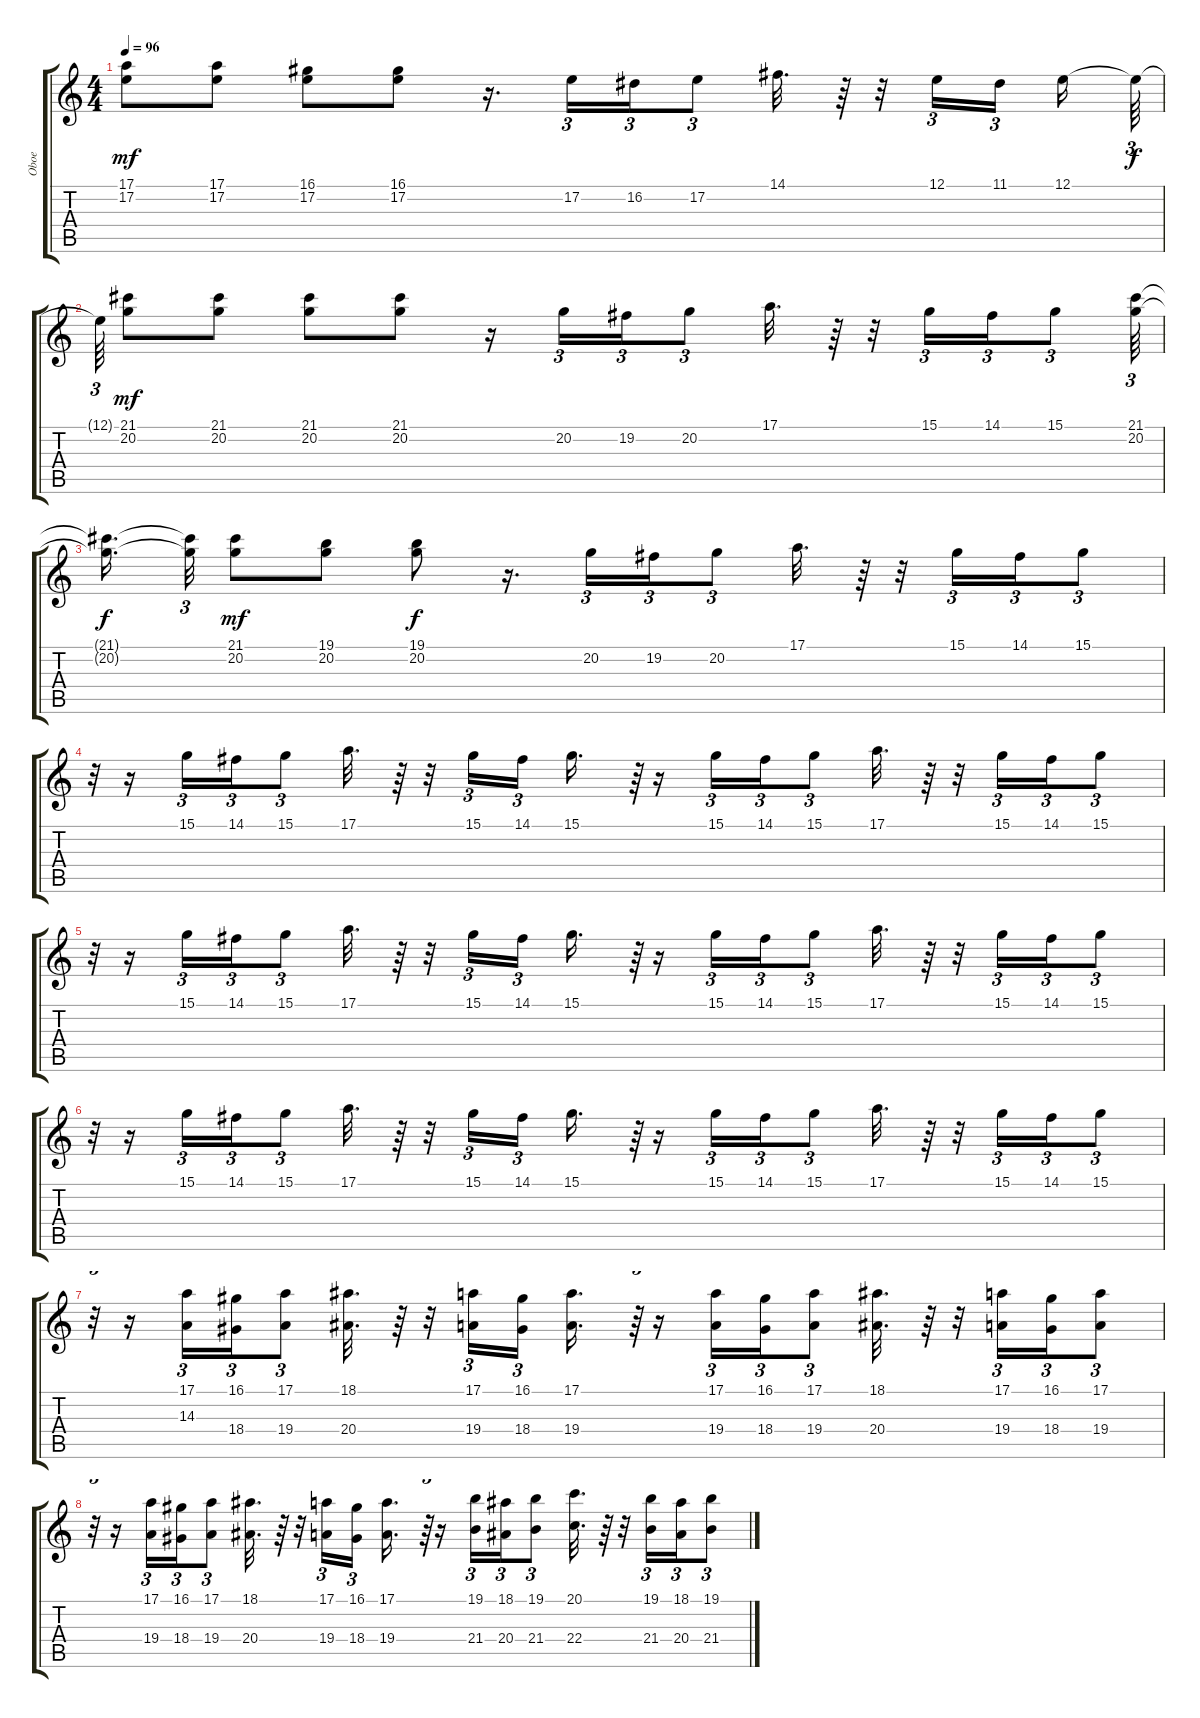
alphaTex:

\track ("Oboe" "Oboe") {instrument oboe}
\staff {score tabs}
\tuning (E4 B3 G3 D3 A2 E2) {hide}
\ts (4 4)
\tempo 96
\clef g2
\ks c
(17.1 17.2).8{dy mf} (17.1 17.2).8 (16.1 17.2).8 (16.1 17.2).8 r.16{d} 17.2.16{tu (3 2)} 16.2.16{tu (3 2)} 17.2.8{tu (3 2)} 14.1.32{d} r.64 r.32 12.1.16{tu (3 2)} 11.1.16{tu (3 2)} 12.1.16 12.1{t}.64{tu (3 2) dy f} |
12.1{t}.64{tu (3 2)} (21.1 20.2).8{dy mf} (21.1 20.2).8 (21.1 20.2).8 (21.1 20.2).8 r.16 20.2.16{tu (3 2)} 19.2.16{tu (3 2)} 20.2.8{tu (3 2)} 17.1.32{d} r.64 r.32 15.1.16{tu (3 2)} 14.1.16{tu (3 2)} 15.1.8{tu (3 2)} (21.1 20.2).64{tu (3 2)} |
(21.1{t} 20.2{t}).16{d dy f} (21.1{t} 20.2{t}).32{tu (3 2)} (21.1 20.2).8{dy mf} (19.1 20.2).8 (19.1 20.2).8{dy f} r.16{d} 20.2.16{tu (3 2)} 19.2.16{tu (3 2)} 20.2.8{tu (3 2)} 17.1.32{d} r.64 r.32 15.1.16{tu (3 2)} 14.1.16{tu (3 2)} 15.1.8{tu (3 2)} |
r.32{tu (3 2)} r.16 15.1.16{tu (3 2)} 14.1.16{tu (3 2)} 15.1.8{tu (3 2)} 17.1.32{d} r.64 r.32 15.1.16{tu (3 2)} 14.1.16{tu (3 2)} 15.1.16{d} r.64{tu (3 2)} r.16 15.1.16{tu (3 2)} 14.1.16{tu (3 2)} 15.1.8{tu (3 2)} 17.1.32{d} r.64 r.32 15.1.16{tu (3 2)} 14.1.16{tu (3 2)} 15.1.8{tu (3 2)} |
r.32{tu (3 2)} r.16 15.1.16{tu (3 2)} 14.1.16{tu (3 2)} 15.1.8{tu (3 2)} 17.1.32{d} r.64 r.32 15.1.16{tu (3 2)} 14.1.16{tu (3 2)} 15.1.16{d} r.64{tu (3 2)} r.16 15.1.16{tu (3 2)} 14.1.16{tu (3 2)} 15.1.8{tu (3 2)} 17.1.32{d} r.64 r.32 15.1.16{tu (3 2)} 14.1.16{tu (3 2)} 15.1.8{tu (3 2)} |
r.32{tu (3 2)} r.16 15.1.16{tu (3 2)} 14.1.16{tu (3 2)} 15.1.8{tu (3 2)} 17.1.32{d} r.64 r.32 15.1.16{tu (3 2)} 14.1.16{tu (3 2)} 15.1.16{d} r.64{tu (3 2)} r.16 15.1.16{tu (3 2)} 14.1.16{tu (3 2)} 15.1.8{tu (3 2)} 17.1.32{d} r.64 r.32 15.1.16{tu (3 2)} 14.1.16{tu (3 2)} 15.1.8{tu (3 2)} |
r.32{tu (3 2)} r.16 (17.1 14.3).16{tu (3 2)} (16.1 18.4).16{tu (3 2)} (17.1 19.4).8{tu (3 2)} (18.1 20.4).32{d} r.64 r.32 (17.1 19.4).16{tu (3 2)} (16.1 18.4).16{tu (3 2)} (17.1 19.4).16{d} r.64{tu (3 2)} r.16 (17.1 19.4).16{tu (3 2)} (16.1 18.4).16{tu (3 2)} (17.1 19.4).8{tu (3 2)} (18.1 20.4).32{d} r.64 r.32 (17.1 19.4).16{tu (3 2)} (16.1 18.4).16{tu (3 2)} (17.1 19.4).8{tu (3 2)} |
r.32{tu (3 2)} r.16 (17.1 19.4).16{tu (3 2)} (16.1 18.4).16{tu (3 2)} (17.1 19.4).8{tu (3 2)} (18.1 20.4).32{d} r.64 r.32 (17.1 19.4).16{tu (3 2)} (16.1 18.4).16{tu (3 2)} (17.1 19.4).16{d} r.64{tu (3 2)} r.16 (19.1 21.4).16{tu (3 2)} (18.1 20.4).16{tu (3 2)} (19.1 21.4).8{tu (3 2)} (20.1 22.4).32{d} r.64 r.32 (19.1 21.4).16{tu (3 2)} (18.1 20.4).16{tu (3 2)} (19.1 21.4).8{tu (3 2)}
